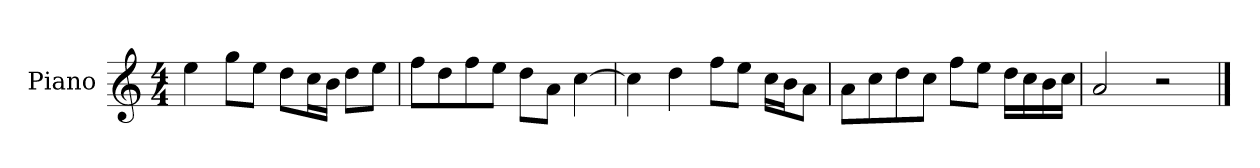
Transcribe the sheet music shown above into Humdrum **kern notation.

**kern
*part1
*staff1
*I"Piano
*I'P-no
*clefG2
*k[]
*M4/4
*MM90
=1
4ee\
8gg\L
8ee\J
8dd\L
16cc\L
16b\JJ
8dd\L
8ee\J
=2
8ff\L
8dd\
8ff\
8ee\J
8dd\L
8a\J
[4cc\
=3
4cc\]
4dd\
8ff\L
8ee\J
16cc\LL
16b\J
8a\J
=4
8a\L
8cc\
8dd\
8cc\J
8ff\L
8ee\J
16dd\LL
16cc\
16b\
16cc\JJ
=5
2a/
2r
==
*-
